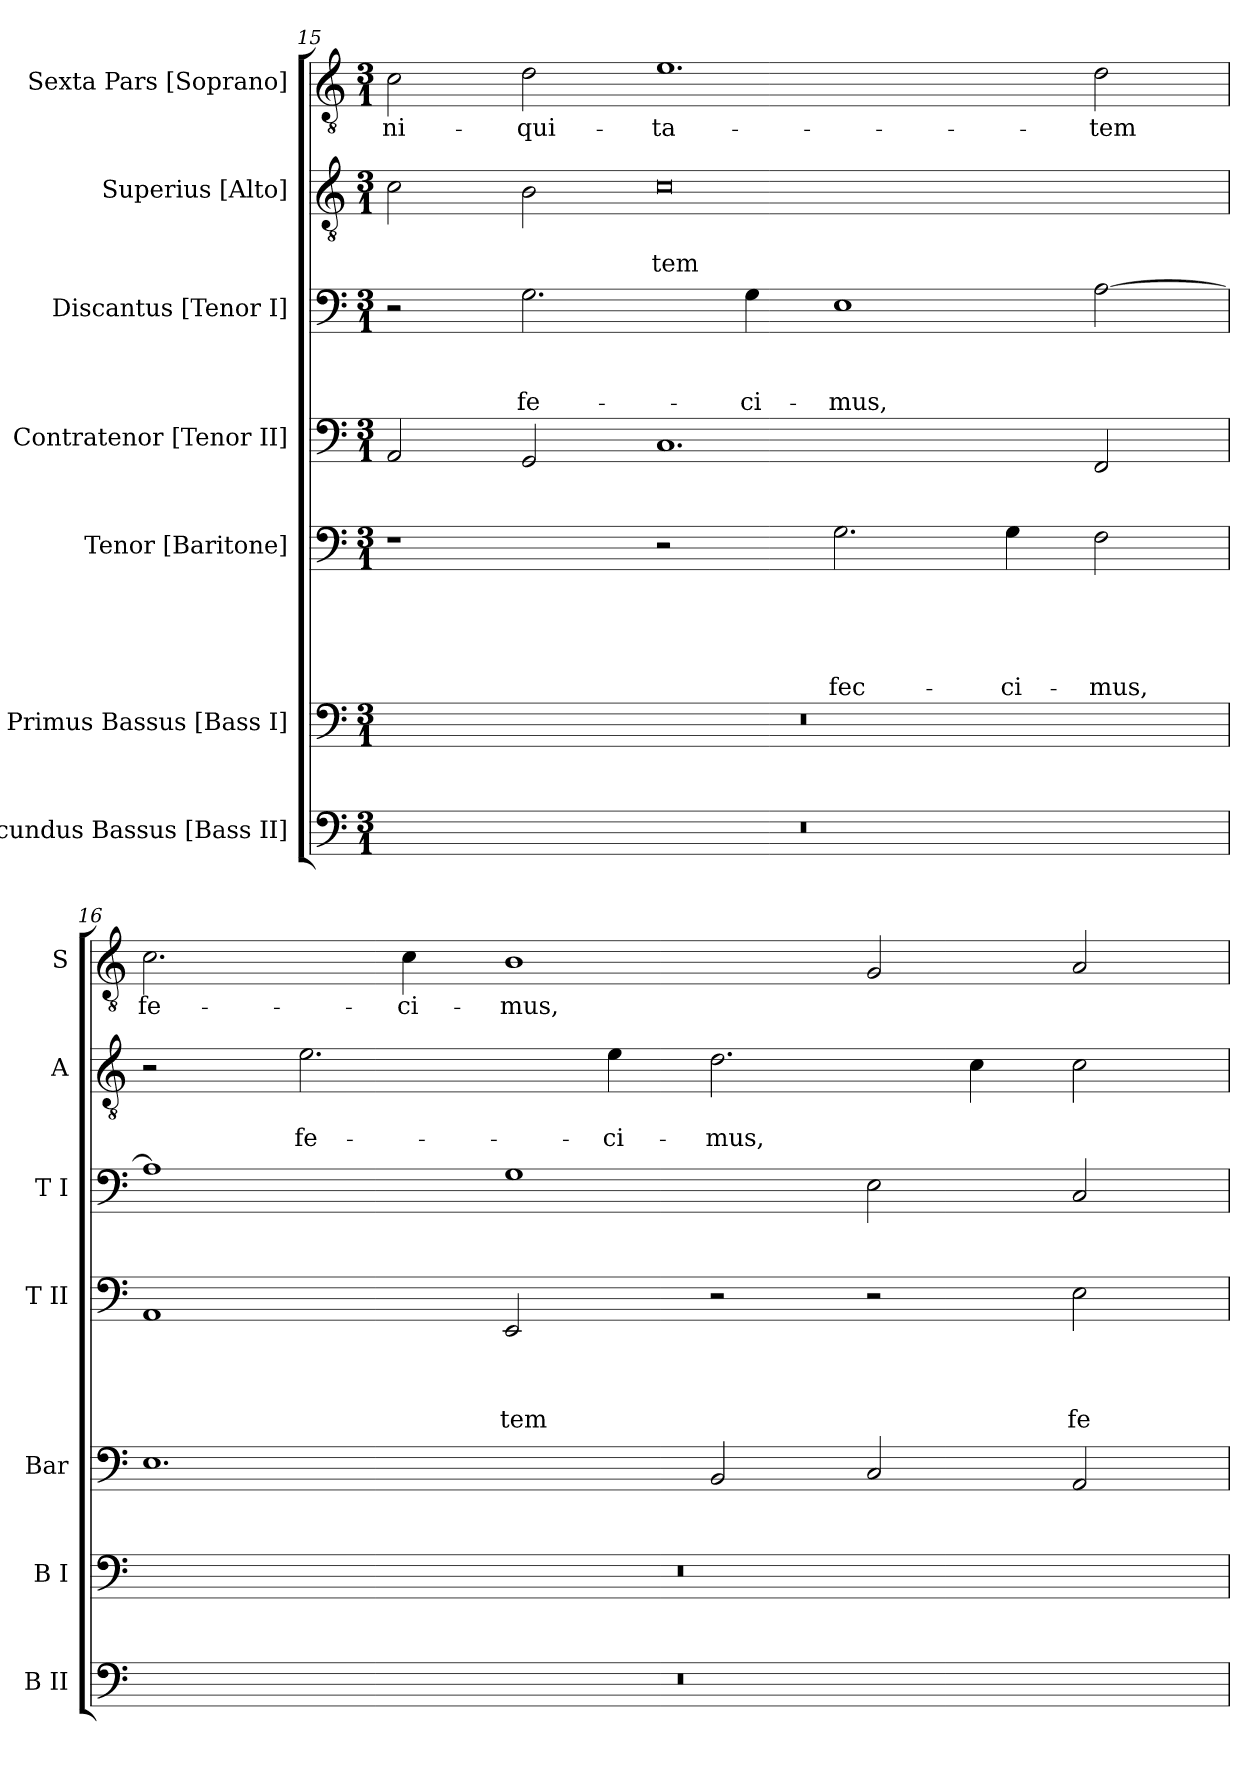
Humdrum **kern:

**kern	**kern	**kern	**text	**text	**text	**text	**text	**kern	**text	**text	**text	**text	**kern	**text	**text	**text	**kern	**text	**text	**kern	**text
*part7	*part6	*part5	*part5	*part5	*part5	*part5	*part5	*part4	*part4	*part4	*part4	*part4	*part3	*part3	*part3	*part3	*part2	*part2	*part2	*part1	*part1
*staff7	*staff6	*staff5	*staff5	*staff5	*staff5	*staff5	*staff5	*staff4	*staff4	*staff4	*staff4	*staff4	*staff3	*staff3	*staff3	*staff3	*staff2	*staff2	*staff2	*staff1	*staff1
*I"Secundus Bassus [Bass II]	*I"Primus Bassus [Bass I]	*I"Tenor [Baritone]	*	*	*	*	*	*I"Contratenor [Tenor II]	*	*	*	*	*I"Discantus [Tenor I]	*	*	*	*I"Superius [Alto]	*	*	*I"Sexta Pars [Soprano]	*
*I'B II	*I'B I	*I'Bar	*	*	*	*	*	*I'T II	*	*	*	*	*I'T I	*	*	*	*I'A	*	*	*I'S	*
!!LO:PB:g=z
*clefF4	*clefF4	*clefF4	*	*	*	*	*	*clefF4	*	*	*	*	*clefF4	*	*	*	*clefGv2	*	*	*clefGv2	*
*k[]	*k[]	*k[]	*	*	*	*	*	*k[]	*	*	*	*	*k[]	*	*	*	*k[]	*	*	*k[]	*
*C:	*C:	*C:	*	*	*	*	*	*C:	*	*	*	*	*C:	*	*	*	*C:	*	*	*C:	*
*M3/1	*M3/1	*M3/1	*	*	*	*	*	*M3/1	*	*	*	*	*M3/1	*	*	*	*M3/1	*	*	*M3/1	*
=15	=15	=15	=15	=15	=15	=15	=15	=15	=15	=15	=15	=15	=15	=15	=15	=15	=15	=15	=15	=15	=15
!	!	!	!	!	!	!	!	!	!	!	!	!	!	!	!	!	!	!	!	!	!LO:LY:b
0.r	0.r	1r	.	.	.	.	.	2AA/	.	.	.	.	2r	.	.	.	2c\	.	.	2c\	-ni-
!	!	!	!	!	!	!	!	!	!	!	!	!	!	!	!	!LO:LY:b	!	!	!	!	!LO:LY:b
.	.	.	.	.	.	.	.	2GG/	.	.	.	.	2.G\	.	.	fe-	2B\	.	.	2d\	-qui-
!	!	!	!	!	!	!	!	!	!	!	!	!	!	!	!	!	!	!	!LO:LY:b	!	!LO:LY:b
.	.	2r	.	.	.	.	.	1.C	.	.	.	.	.	.	.	.	0c	.	-tem	1.e	-ta-
!	!	!	!	!	!	!	!	!	!	!	!	!	!	!	!	!LO:LY:b	!	!	!	!	!
.	.	.	.	.	.	.	.	.	.	.	.	.	4G\	.	.	-ci-	.	.	.	.	.
!	!	!	!	!	!	!	!LO:LY:b	!	!	!	!	!	!	!	!	!LO:LY:b	!	!	!	!	!
.	.	2.G\	.	.	.	.	fec-	.	.	.	.	.	1E	.	.	-mus,	.	.	.	.	.
!	!	!	!	!	!	!	!LO:LY:b	!	!	!	!	!	!	!	!	!	!	!	!	!	!
.	.	4G\	.	.	.	.	-ci-	.	.	.	.	.	.	.	.	.	.	.	.	.	.
!	!	!	!	!	!	!	!LO:LY:b	!	!	!	!	!	!	!	!	!	!	!	!	!	!LO:LY:b
.	.	2F\	.	.	.	.	-mus,	2FF/	.	.	.	.	[>2A\	.	.	.	.	.	.	2d\	-tem
=16	=16	=16	=16	=16	=16	=16	=16	=16	=16	=16	=16	=16	=16	=16	=16	=16	=16	=16	=16	=16	=16
!	!	!	!	!	!	!	!	!	!	!	!	!	!	!	!	!	!	!	!	!	!LO:LY:b
0.r	0.r	1.E	.	.	.	.	.	1AA	.	.	.	.	1A]	.	.	.	2r	.	.	2.c\	fe-
!	!	!	!	!	!	!	!	!	!	!	!	!	!	!	!	!	!	!	!LO:LY:b	!	!
.	.	.	.	.	.	.	.	.	.	.	.	.	.	.	.	.	2.e\	.	fe-	.	.
!	!	!	!	!	!	!	!	!	!	!	!	!	!	!	!	!	!	!	!	!	!LO:LY:b
.	.	.	.	.	.	.	.	.	.	.	.	.	.	.	.	.	.	.	.	4c\	-ci-
!	!	!	!	!	!	!	!	!	!	!	!	!LO:LY:b	!	!	!	!	!	!	!	!	!LO:LY:b
.	.	.	.	.	.	.	.	2EE/	.	.	.	-tem	1G	.	.	.	.	.	.	1B	-mus,
!	!	!	!	!	!	!	!	!	!	!	!	!	!	!	!	!	!	!	!LO:LY:b	!	!
.	.	.	.	.	.	.	.	.	.	.	.	.	.	.	.	.	4e\	.	-ci-	.	.
!	!	!	!	!	!	!	!	!	!	!	!	!	!	!	!	!	!	!	!LO:LY:b	!	!
.	.	2BB/	.	.	.	.	.	2r	.	.	.	.	.	.	.	.	2.d\	.	-mus,	.	.
.	.	2C/	.	.	.	.	.	2r	.	.	.	.	2E\	.	.	.	.	.	.	2G/	.
.	.	.	.	.	.	.	.	.	.	.	.	.	.	.	.	.	4c\	.	.	.	.
!	!	!	!	!	!	!	!	!	!	!	!	!LO:LY:b	!	!	!	!	!	!	!	!	!
.	.	2AA/	.	.	.	.	.	2E\	.	.	.	fe-	2C/	.	.	.	2c\	.	.	2A/	.
=	=	=	=	=	=	=	=	=	=	=	=	=	=	=	=	=	=	=	=	=	=
*-	*-	*-	*-	*-	*-	*-	*-	*-	*-	*-	*-	*-	*-	*-	*-	*-	*-	*-	*-	*-	*-
